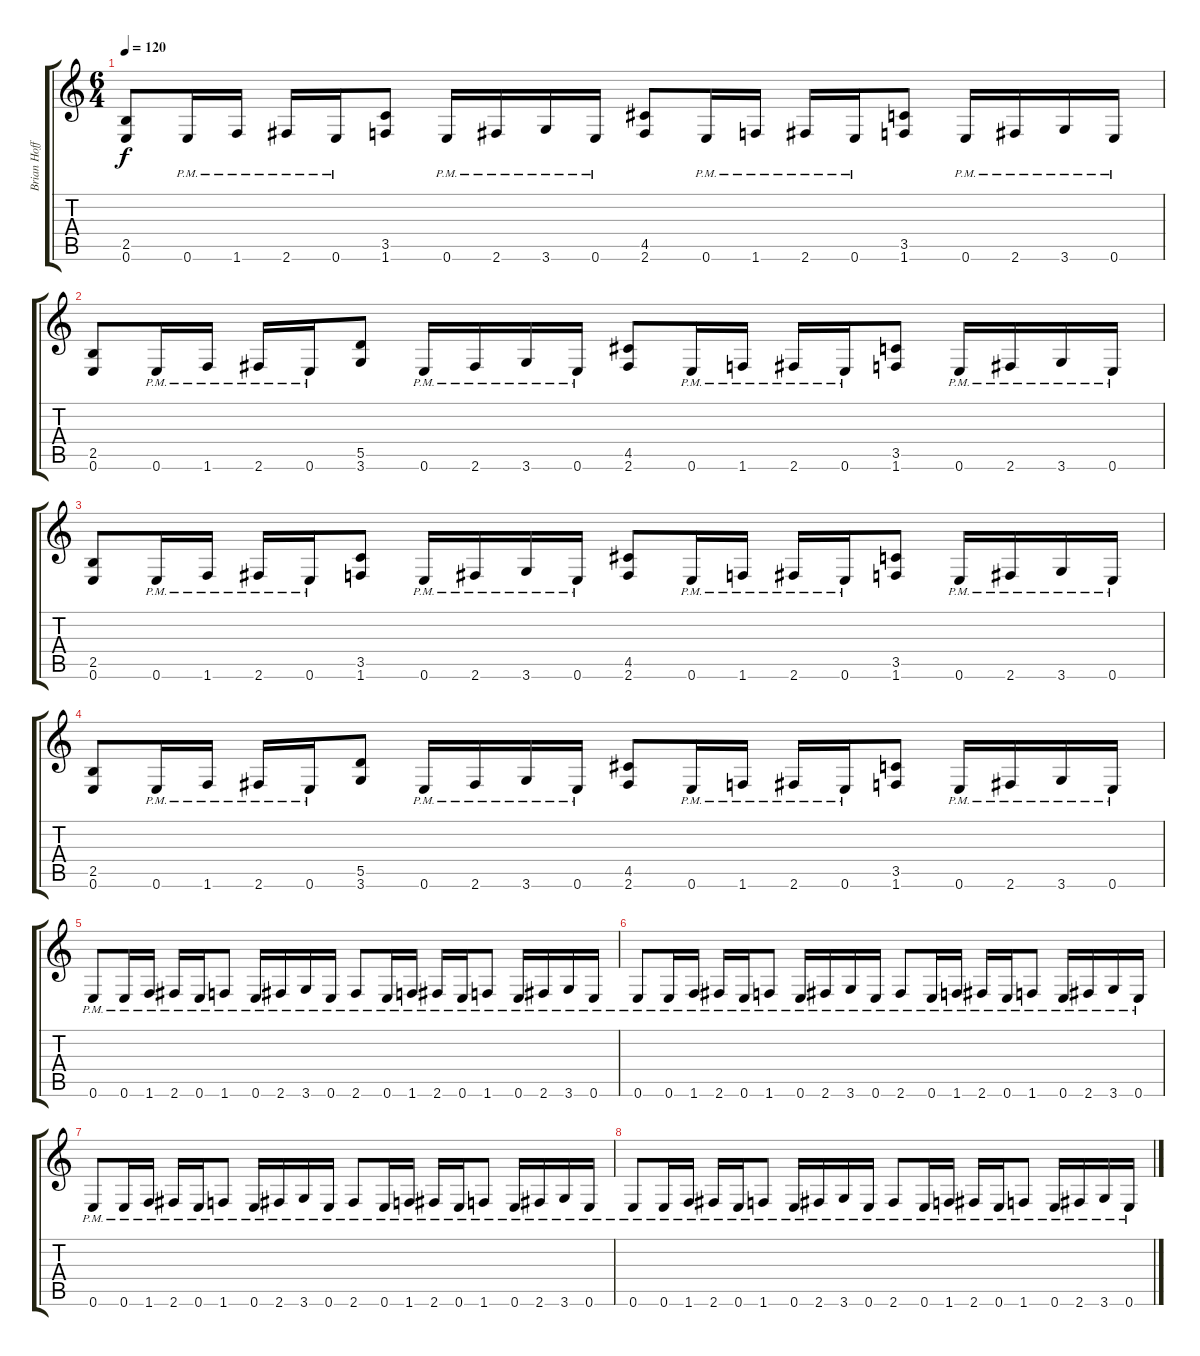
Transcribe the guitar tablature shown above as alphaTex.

\track ("Brian Hoffman" "Brian Hoff") {instrument distortionguitar}
\staff {score tabs}
\tuning (E4 B3 G3 D3 A2 E2) {hide}
\ts (6 4)
\tempo 120
\clef g2
\ks c
(2.5 0.6).8{dy f} 0.6{pm}.16 1.6{pm}.16 2.6{pm}.16 0.6{pm}.16 (3.5 1.6).8 0.6{pm}.16 2.6{pm}.16 3.6{pm}.16 0.6{pm}.16 (4.5 2.6).8 0.6{pm}.16 1.6{pm}.16 2.6{pm}.16 0.6{pm}.16 (3.5 1.6).8 0.6{pm}.16 2.6{pm}.16 3.6{pm}.16 0.6{pm}.16 |
(2.5 0.6).8 0.6{pm}.16 1.6{pm}.16 2.6{pm}.16 0.6{pm}.16 (5.5 3.6).8 0.6{pm}.16 2.6{pm}.16 3.6{pm}.16 0.6{pm}.16 (4.5 2.6).8 0.6{pm}.16 1.6{pm}.16 2.6{pm}.16 0.6{pm}.16 (3.5 1.6).8 0.6{pm}.16 2.6{pm}.16 3.6{pm}.16 0.6{pm}.16 |
(2.5 0.6).8 0.6{pm}.16 1.6{pm}.16 2.6{pm}.16 0.6{pm}.16 (3.5 1.6).8 0.6{pm}.16 2.6{pm}.16 3.6{pm}.16 0.6{pm}.16 (4.5 2.6).8 0.6{pm}.16 1.6{pm}.16 2.6{pm}.16 0.6{pm}.16 (3.5 1.6).8 0.6{pm}.16 2.6{pm}.16 3.6{pm}.16 0.6{pm}.16 |
(2.5 0.6).8 0.6{pm}.16 1.6{pm}.16 2.6{pm}.16 0.6{pm}.16 (5.5 3.6).8 0.6{pm}.16 2.6{pm}.16 3.6{pm}.16 0.6{pm}.16 (4.5 2.6).8 0.6{pm}.16 1.6{pm}.16 2.6{pm}.16 0.6{pm}.16 (3.5 1.6).8 0.6{pm}.16 2.6{pm}.16 3.6{pm}.16 0.6{pm}.16 |
0.6{pm}.8 0.6{pm}.16 1.6{pm}.16 2.6{pm}.16 0.6{pm}.16 1.6{pm}.8 0.6{pm}.16 2.6{pm}.16 3.6{pm}.16 0.6{pm}.16 2.6{pm}.8 0.6{pm}.16 1.6{pm}.16 2.6{pm}.16 0.6{pm}.16 1.6{pm}.8 0.6{pm}.16 2.6{pm}.16 3.6{pm}.16 0.6{pm}.16 |
0.6{pm}.8 0.6{pm}.16 1.6{pm}.16 2.6{pm}.16 0.6{pm}.16 1.6{pm}.8 0.6{pm}.16 2.6{pm}.16 3.6{pm}.16 0.6{pm}.16 2.6{pm}.8 0.6{pm}.16 1.6{pm}.16 2.6{pm}.16 0.6{pm}.16 1.6{pm}.8 0.6{pm}.16 2.6{pm}.16 3.6{pm}.16 0.6{pm}.16 |
0.6{pm}.8 0.6{pm}.16 1.6{pm}.16 2.6{pm}.16 0.6{pm}.16 1.6{pm}.8 0.6{pm}.16 2.6{pm}.16 3.6{pm}.16 0.6{pm}.16 2.6{pm}.8 0.6{pm}.16 1.6{pm}.16 2.6{pm}.16 0.6{pm}.16 1.6{pm}.8 0.6{pm}.16 2.6{pm}.16 3.6{pm}.16 0.6{pm}.16 |
0.6{pm}.8 0.6{pm}.16 1.6{pm}.16 2.6{pm}.16 0.6{pm}.16 1.6{pm}.8 0.6{pm}.16 2.6{pm}.16 3.6{pm}.16 0.6{pm}.16 2.6{pm}.8 0.6{pm}.16 1.6{pm}.16 2.6{pm}.16 0.6{pm}.16 1.6{pm}.8 0.6{pm}.16 2.6{pm}.16 3.6{pm}.16 0.6{pm}.16
